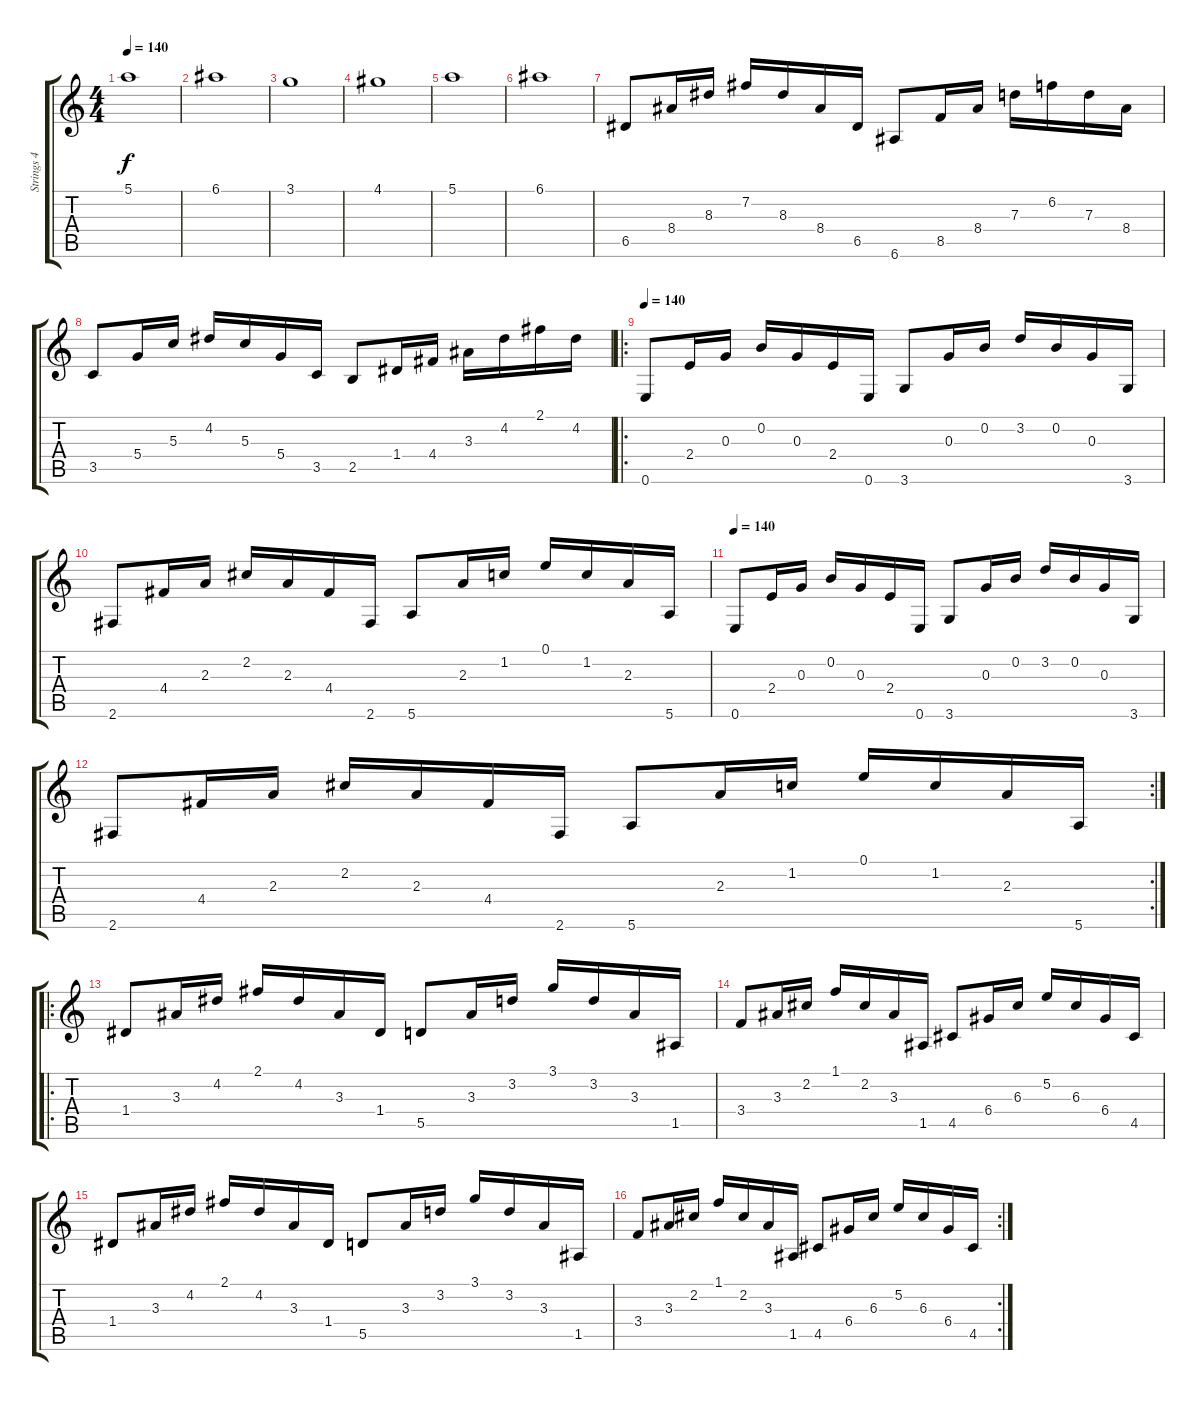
\track ("Strings 4" "Strings 4") {instrument stringensemble1}
\staff {score tabs}
\tuning (E5 B4 G4 D4 A3 E3) {hide}
\ts (4 4)
\tempo 140
\clef g2
\ks c
5.1.1{dy f} |
6.1.1 |
3.1.1{instrument stringensemble1} |
4.1.1 |
5.1.1 |
6.1.1 |
6.5.8 8.4.16 8.3.16 7.2.16 8.3.16 8.4.16 6.5.16 6.6.8 8.5.16 8.4.16 7.3.16 6.2.16 7.3.16 8.4.16 |
3.5.8 5.4.16 5.3.16 4.2.16 5.3.16 5.4.16 3.5.16 2.5.8 1.4.16 4.4.16 3.3.16 4.2.16 2.1.16 4.2.16 |
\ro
\tempo 140
0.6.8{volume 13} 2.4.16 0.3.16 0.2.16 0.3.16 2.4.16 0.6.16 3.6.8 0.3.16 0.2.16 3.2.16 0.2.16 0.3.16 3.6.16 |
2.6.8 4.4.16 2.3.16 2.2.16 2.3.16 4.4.16 2.6.16 5.6.8 2.3.16 1.2.16 0.1.16 1.2.16 2.3.16 5.6.16 |
\tempo 140
0.6.8 2.4.16 0.3.16 0.2.16 0.3.16 2.4.16 0.6.16 3.6.8 0.3.16 0.2.16 3.2.16 0.2.16 0.3.16 3.6.16 |
\rc 2
2.6.8 4.4.16 2.3.16 2.2.16 2.3.16 4.4.16 2.6.16 5.6.8 2.3.16 1.2.16 0.1.16 1.2.16 2.3.16 5.6.16 |
\ro
1.4.8 3.3.16 4.2.16 2.1.16 4.2.16 3.3.16 1.4.16 5.5.8 3.3.16 3.2.16 3.1.16 3.2.16 3.3.16 1.5.16 |
3.4.8 3.3.16 2.2.16 1.1.16 2.2.16 3.3.16 1.5.16 4.5.8 6.4.16 6.3.16 5.2.16 6.3.16 6.4.16 4.5.16 |
1.4.8 3.3.16 4.2.16 2.1.16 4.2.16 3.3.16 1.4.16 5.5.8 3.3.16 3.2.16 3.1.16 3.2.16 3.3.16 1.5.16 |
\rc 2
3.4.8 3.3.16 2.2.16 1.1.16 2.2.16 3.3.16 1.5.16 4.5.8 6.4.16 6.3.16 5.2.16 6.3.16 6.4.16 4.5.16
